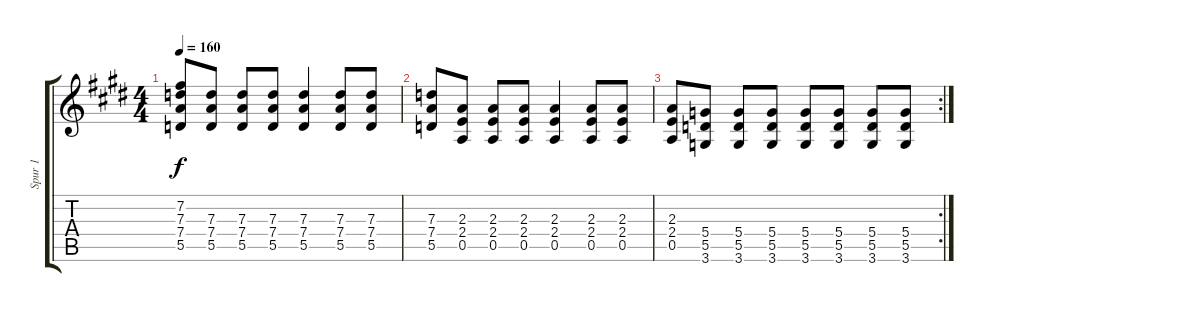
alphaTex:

\track ("Spur 1" "Spur 1") {instrument distortionguitar}
\staff {score tabs}
\tuning (E4 B3 G3 D3 A2 E2) {hide}
\ts (4 4)
\tempo 160
\clef g2
\ks e
(7.2 7.3 7.4 5.5).8{dy f} (7.3 7.4 5.5).8 (7.3 7.4 5.5).8 (7.3 7.4 5.5).8 (7.3 7.4 5.5).4 (7.3 7.4 5.5).8 (7.3 7.4 5.5).8 |
(7.3 7.4 5.5).8 (2.3 2.4 0.5).8 (2.3 2.4 0.5).8 (2.3 2.4 0.5).8 (2.3 2.4 0.5).4 (2.3 2.4 0.5).8 (2.3 2.4 0.5).8 |
\rc 2
(2.3 2.4 0.5).8 (5.4 5.5 3.6).8 (5.4 5.5 3.6).8 (5.4 5.5 3.6).8 (5.4 5.5 3.6).8 (5.4 5.5 3.6).8 (5.4 5.5 3.6).8 (5.4 5.5 3.6).8
